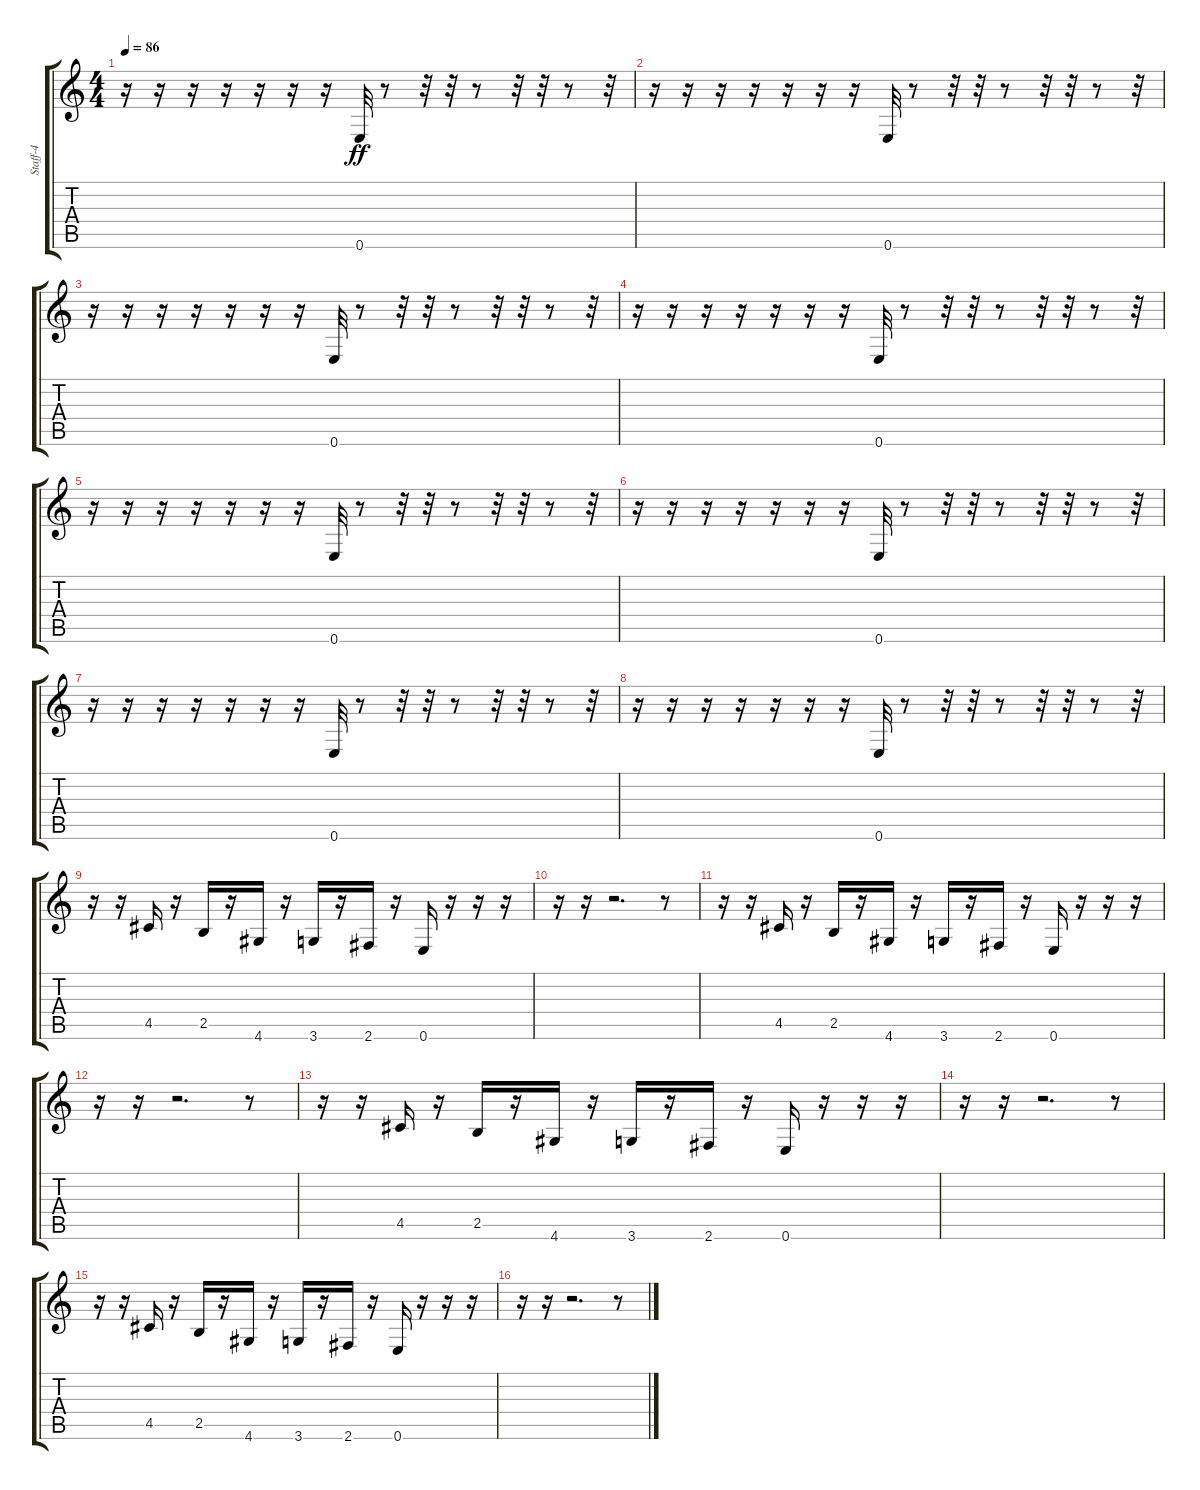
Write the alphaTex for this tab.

\track ("Staff-4" "Staff-4") {instrument electricbasspick}
\staff {score tabs}
\tuning (E4 B3 G3 D3 A2 E2) {hide}
\ts (4 4)
\tempo 86
\clef g2
\ks c
r.16{dy ff} r.16 r.16 r.16 r.16 r.16 r.16 0.6.32 r.8 r.32 r.32 r.8 r.32 r.32 r.8 r.32 |
r.16 r.16 r.16 r.16 r.16 r.16 r.16 0.6.32 r.8 r.32 r.32 r.8 r.32 r.32 r.8 r.32 |
r.16 r.16 r.16 r.16 r.16 r.16 r.16 0.6.32 r.8 r.32 r.32 r.8 r.32 r.32 r.8 r.32 |
r.16 r.16 r.16 r.16 r.16 r.16 r.16 0.6.32 r.8 r.32 r.32 r.8 r.32 r.32 r.8 r.32 |
r.16 r.16 r.16 r.16 r.16 r.16 r.16 0.6.32 r.8 r.32 r.32 r.8 r.32 r.32 r.8 r.32 |
r.16 r.16 r.16 r.16 r.16 r.16 r.16 0.6.32 r.8 r.32 r.32 r.8 r.32 r.32 r.8 r.32 |
r.16 r.16 r.16 r.16 r.16 r.16 r.16 0.6.32 r.8 r.32 r.32 r.8 r.32 r.32 r.8 r.32 |
r.16 r.16 r.16 r.16 r.16 r.16 r.16 0.6.32 r.8 r.32 r.32 r.8 r.32 r.32 r.8 r.32 |
r.16 r.16 4.5.16 r.16 2.5.16 r.16 4.6.16 r.16 3.6.16 r.16 2.6.16 r.16 0.6.16 r.16 r.16 r.16 |
r.16 r.16 r.2{d} r.8 |
r.16 r.16 4.5.16 r.16 2.5.16 r.16 4.6.16 r.16 3.6.16 r.16 2.6.16 r.16 0.6.16 r.16 r.16 r.16 |
r.16 r.16 r.2{d} r.8 |
r.16 r.16 4.5.16 r.16 2.5.16 r.16 4.6.16 r.16 3.6.16 r.16 2.6.16 r.16 0.6.16 r.16 r.16 r.16 |
r.16 r.16 r.2{d} r.8 |
r.16 r.16 4.5.16 r.16 2.5.16 r.16 4.6.16 r.16 3.6.16 r.16 2.6.16 r.16 0.6.16 r.16 r.16 r.16 |
r.16 r.16 r.2{d} r.8
